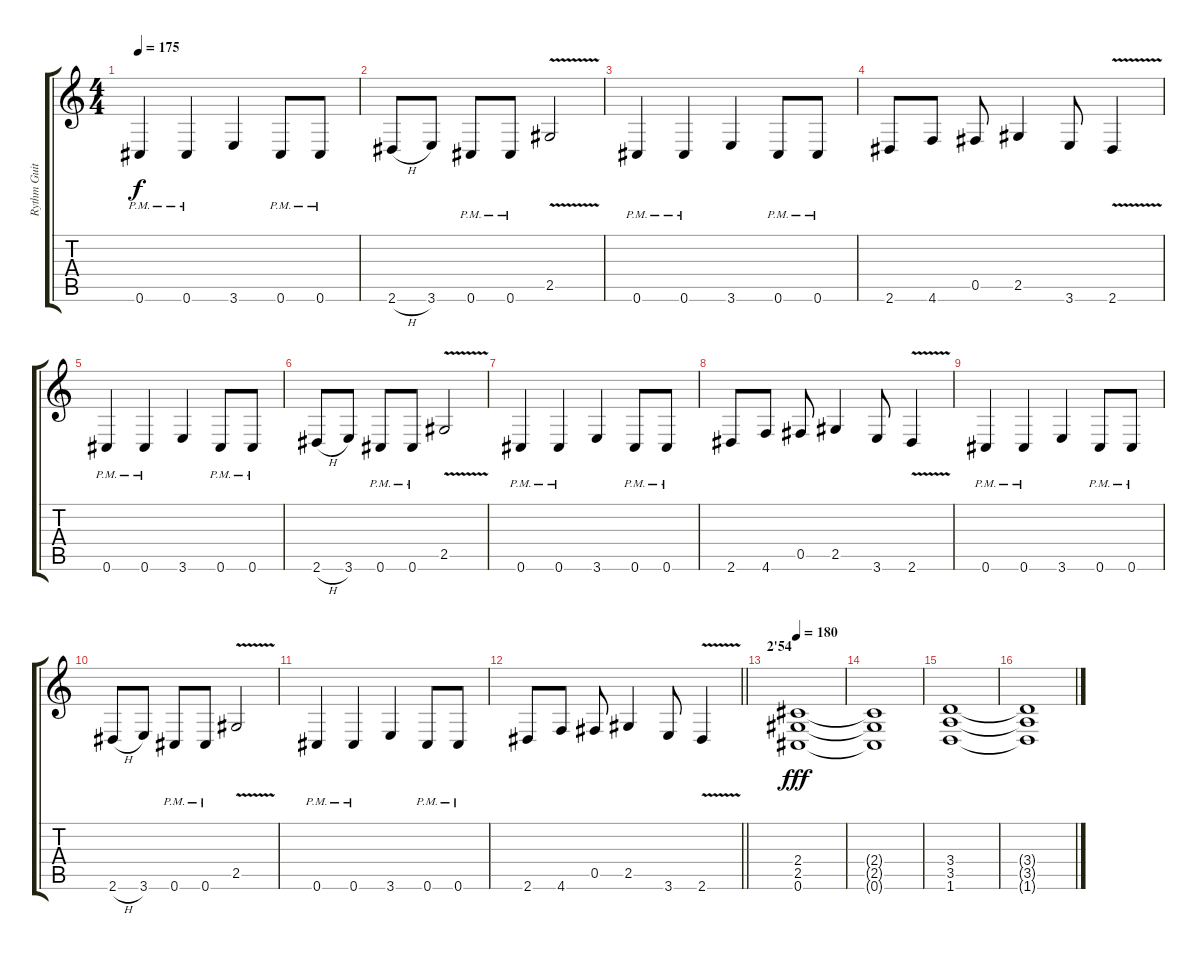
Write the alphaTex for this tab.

\track ("Rythm Guitar" "Rythm Guit") {instrument distortionguitar}
\staff {score tabs}
\tuning (Db4 Ab3 E3 B2 Gb2 Db2) {hide}
\ts (4 4)
\tempo 175
\clef g2
\ks c
0.6{pm}.4{dy f} 0.6{pm}.4 3.6.4 0.6{pm}.8 0.6{pm}.8 |
2.6{h}.8 3.6.8 0.6{pm}.8 0.6{pm}.8 2.5{v}.2 |
0.6{pm}.4 0.6{pm}.4 3.6.4 0.6{pm}.8 0.6{pm}.8 |
2.6.8 4.6.8 0.5.8 2.5.4 3.6.8 2.6{v}.4 |
0.6{pm}.4 0.6{pm}.4 3.6.4 0.6{pm}.8 0.6{pm}.8 |
2.6{h}.8 3.6.8 0.6{pm}.8 0.6{pm}.8 2.5{v}.2 |
0.6{pm}.4 0.6{pm}.4 3.6.4 0.6{pm}.8 0.6{pm}.8 |
2.6.8 4.6.8 0.5.8 2.5.4 3.6.8 2.6{v}.4 |
0.6{pm}.4 0.6{pm}.4 3.6.4 0.6{pm}.8 0.6{pm}.8 |
2.6{h}.8 3.6.8 0.6{pm}.8 0.6{pm}.8 2.5{v}.2 |
0.6{pm}.4 0.6{pm}.4 3.6.4 0.6{pm}.8 0.6{pm}.8 |
\barLineRight lightlight
2.6.8 4.6.8 0.5.8 2.5.4 3.6.8 2.6{v}.4 |
\section ("" "2'54")
\tempo 180
(2.4 2.5 0.6).1{dy fff} |
(2.4{t} 2.5{t} 0.6{t}).1 |
(3.4 3.5 1.6).1 |
(3.4{t} 3.5{t} 1.6{t}).1
